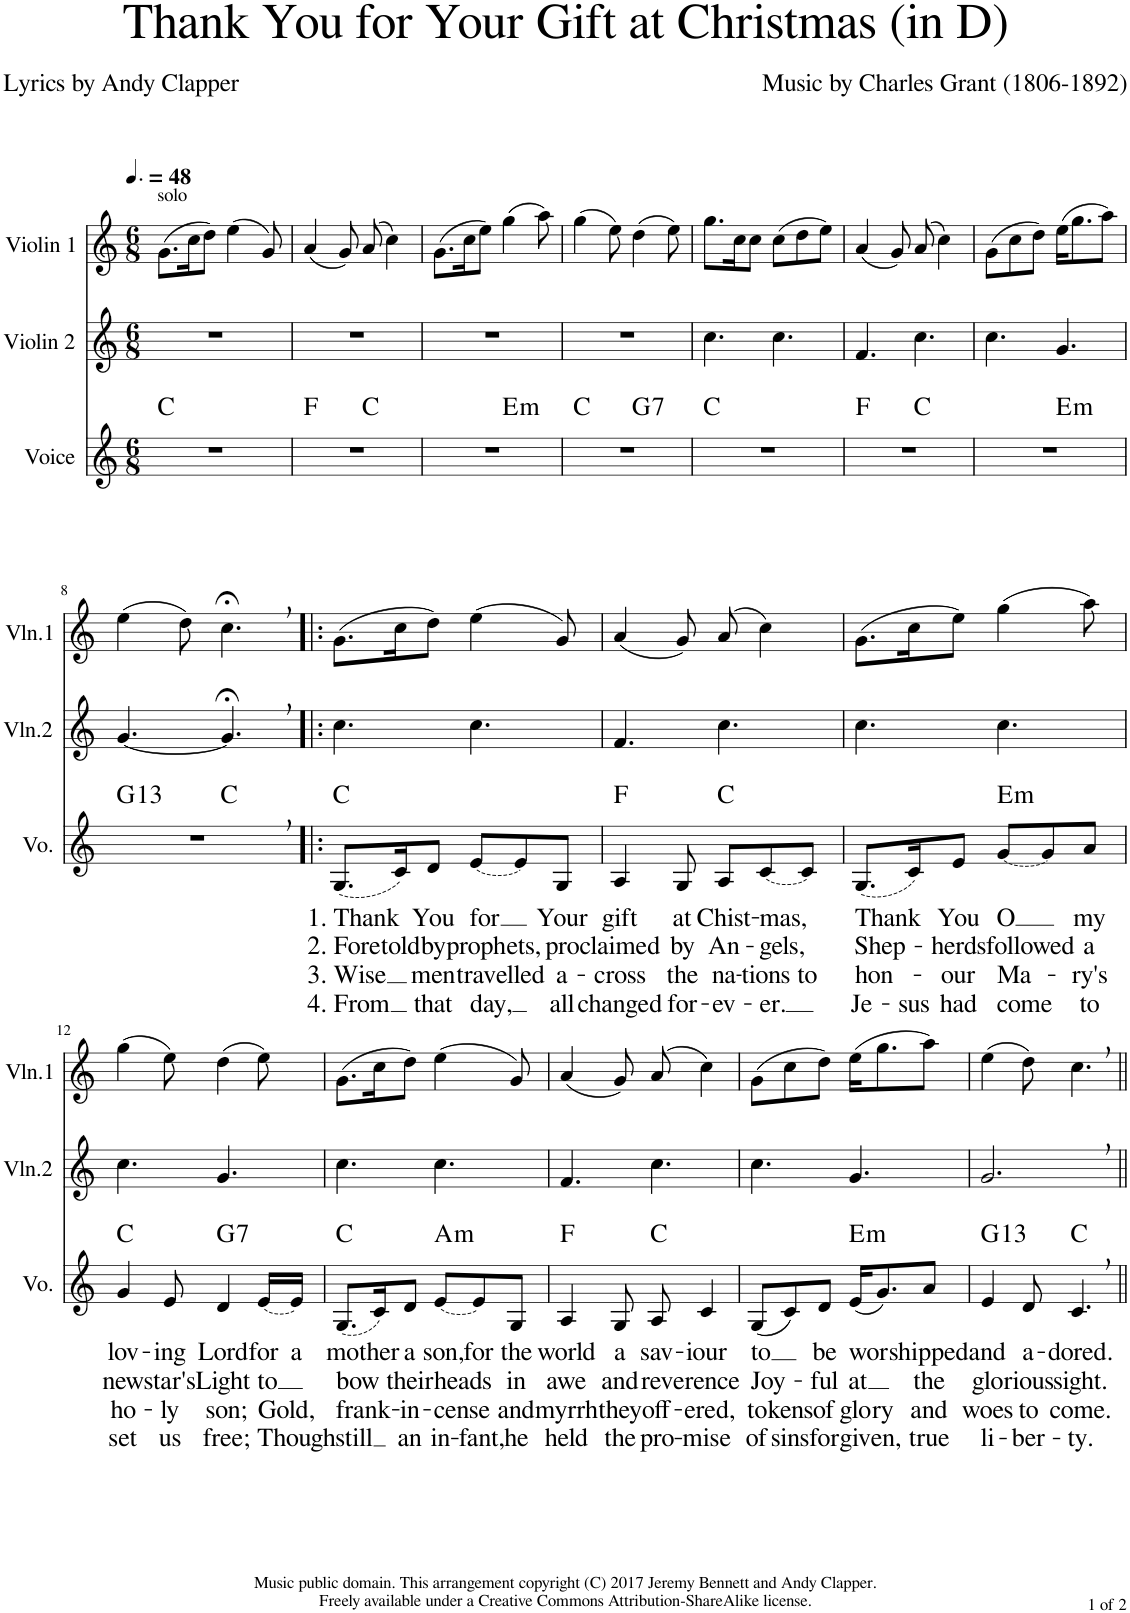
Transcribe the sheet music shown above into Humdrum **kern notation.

**kern	**text	**text	**text	**text	**harte	**kern	**kern
*part3	*part3	*part3	*part3	*part3	*part3	*part2	*part1
*staff3	*staff3	*staff3	*staff3	*staff3	*	*staff2	*staff1
*I"Voice	*	*	*	*	*	*I"Violin 2	*I"Violin 1
*I'Vo.	*	*	*	*	*	*I'Vln.2	*I'Vln.1
*clefG2	*	*	*	*	*	*clefG2	*clefG2
*k[]	*	*	*	*	*	*k[]	*k[]
*M6/8	*	*	*	*	*	*M6/8	*M6/8
*MM72	*	*	*	*	*	*MM72	*MM72
=1	=1	=1	=1	=1	=1	=1	=1
!	!	!	!	!	!	!	!LO:TX:a:t=solo
2.r	.	.	.	.	C:maj	2.r	(8.g\L
.	.	.	.	.	.	.	16cc\K
.	.	.	.	.	.	.	8dd\J)
.	.	.	.	.	.	.	(4ee\
.	.	.	.	.	.	.	8g/)
=2	=2	=2	=2	=2	=2	=2	=2
*^	*	*	*	*	*	*	*
2.r	4.ryy	.	.	.	.	F:maj	2.r	(4a/
.	.	.	.	.	.	.	.	8g/)
.	4.ryy	.	.	.	.	C:maj	.	(8a/
.	.	.	.	.	.	.	.	4cc\)
=3	=3	=3	=3	=3	=3	=3	=3	=3
2.r	4.ryy	.	.	.	.	.	2.r	(8.g\L
.	.	.	.	.	.	.	.	16cc\K
.	.	.	.	.	.	.	.	8ee\J)
!	!	!	!	!	!	!LO:H:kt=m	!	!
.	4.ryy	.	.	.	.	E:min	.	(4gg\
.	.	.	.	.	.	.	.	8aa\)
=4	=4	=4	=4	=4	=4	=4	=4	=4
2.r	4.ryy	.	.	.	.	C:maj	2.r	(4gg\
.	.	.	.	.	.	.	.	8ee\)
!	!	!	!	!	!	!LO:H:kt=7	!	!
.	4.ryy	.	.	.	.	G:7	.	(4dd\
.	.	.	.	.	.	.	.	8ee\)
*v	*v	*	*	*	*	*	*	*
=5	=5	=5	=5	=5	=5	=5	=5
2.r	.	.	.	.	C:maj	4.cc\	8.gg\L
.	.	.	.	.	.	.	16cc\K
.	.	.	.	.	.	.	8cc\J
.	.	.	.	.	.	4.cc\	(8cc\L
.	.	.	.	.	.	.	8dd\
.	.	.	.	.	.	.	8ee\J)
=6	=6	=6	=6	=6	=6	=6	=6
*^	*	*	*	*	*	*	*
2.r	4.ryy	.	.	.	.	F:maj	4.f/	(4a/
.	.	.	.	.	.	.	.	8g/)
.	4.ryy	.	.	.	.	C:maj	4.cc\	(8a/
.	.	.	.	.	.	.	.	4cc\)
=7	=7	=7	=7	=7	=7	=7	=7	=7
2.r	4.ryy	.	.	.	.	.	4.cc\	(8g\L
.	.	.	.	.	.	.	.	8cc\
.	.	.	.	.	.	.	.	8dd\J)
!	!	!	!	!	!	!LO:H:kt=m	!	!
.	4.ryy	.	.	.	.	E:min	4.g/	(16ee\KL
.	.	.	.	.	.	.	.	8.gg\
.	.	.	.	.	.	.	.	8aa\J)
!!LO:LB:g=z
=8	=8	=8	=8	=8	=8	=8	=8	=8
!	!	!	!	!	!	!LO:H:kt=13	!	!
2.r	4.ryy	.	.	.	.	G:9(11,13)	[4.g/	(4ee\
.	.	.	.	.	.	.	.	8dd\)
.	4.ryy	.	.	.	.	C:maj	4.g;<,/]	4.cc;<,\
=9!|:	=9!|:	=9!|:	=9!|:	=9!|:	=9!|:	=9!|:	=9!|:	=9!|:
!	!	!LO:LY:b	!LO:LY:b	!LO:LY:b	!LO:LY:b	!	!	!
*v	*v	*	*	*	*	*	*	*
(8.G/L	1. Thank	2. Fore-	3. Wise	4. From	C:maj	4.cc\	(8.g\L
!	!	!LO:LY:b	!	!	!	!	!
16c/K)	.	-told	.	.	.	.	16cc\K
!	!LO:LY:b	!LO:LY:b	!LO:LY:b	!LO:LY:b	!	!	!
8d/J	You	by	men	that	.	.	8dd\J)
!LO:T:dash	!LO:LY:b	!LO:LY:b	!LO:LY:b	!LO:LY:b	!	!	!
[8e/L	for	proph-	trav-	day,	.	4.cc\	(4ee\
!	!	!LO:LY:b	!LO:LY:b	!	!	!	!
8e/]	.	-ets,	-elled	.	.	.	.
!	!LO:LY:b	!LO:LY:b	!LO:LY:b	!LO:LY:b	!	!	!
8G/J	Your	pro-	a-	all	.	.	8g/)
=10	=10	=10	=10	=10	=10	=10	=10
!	!LO:LY:b	!LO:LY:b	!LO:LY:b	!LO:LY:b	!	!	!
4A/	gift	-claimed	-cross	changed	F:maj	4.f/	(4a/
!	!LO:LY:b	!LO:LY:b	!LO:LY:b	!LO:LY:b	!	!	!
8G/	at	by	the	for-	.	.	8g/)
!	!LO:LY:b	!LO:LY:b	!LO:LY:b	!LO:LY:b	!	!	!
8A/L	Chist-	An-	na-	-ev-	C:maj	4.cc\	(8a/
!LO:T:dash	!LO:LY:b	!LO:LY:b	!LO:LY:b	!LO:LY:b	!	!	!
[8c/	-mas,	-gels,	-tions	-er.	.	.	4cc\)
!	!	!	!LO:LY:b	!	!	!	!
8c/J]	.	.	to	.	.	.	.
=11	=11	=11	=11	=11	=11	=11	=11
!	!LO:LY:b	!LO:LY:b	!LO:LY:b	!LO:LY:b	!	!	!
(8.G/L	Thank	Shep-	hon-	Je-	.	4.cc\	(8.g\L
!	!	!	!	!LO:LY:b	!	!	!
16c/K)	.	.	.	-sus	.	.	16cc\K
!	!LO:LY:b	!LO:LY:b	!LO:LY:b	!LO:LY:b	!	!	!
8e/J	You	-herds	-our	had	.	.	8ee\J)
!LO:T:dash	!LO:LY:b	!LO:LY:b	!LO:LY:b	!LO:LY:b	!LO:H:kt=m	!	!
[8g/L	O	foll-	Ma-	come	E:min	4.cc\	(4gg\
!	!	!LO:LY:b	!	!	!	!	!
8g/]	.	-owed	.	.	.	.	.
!	!LO:LY:b	!LO:LY:b	!LO:LY:b	!LO:LY:b	!	!	!
8a/J	my	a	-ry's	to	.	.	8aa\)
!!LO:LB:g=z
=12	=12	=12	=12	=12	=12	=12	=12
!	!LO:LY:b	!LO:LY:b	!LO:LY:b	!LO:LY:b	!	!	!
4g/	lov-	new	ho-	set	C:maj	4.cc\	(4gg\
!	!LO:LY:b	!LO:LY:b	!LO:LY:b	!LO:LY:b	!	!	!
8e/	-ing	star's	-ly	us	.	.	8ee\)
!	!LO:LY:b	!LO:LY:b	!LO:LY:b	!LO:LY:b	!LO:H:kt=7	!	!
4d/	Lord	Light	son;	free;	G:7	4.g/	(4dd\
!LO:T:dash	!LO:LY:b	!LO:LY:b	!LO:LY:b	!LO:LY:b	!	!	!
[16e/LL	for	to	Gold,	Though	.	.	8ee\)
!	!LO:LY:b	!	!	!	!	!	!
16e/JJ]	a	.	.	.	.	.	.
=13	=13	=13	=13	=13	=13	=13	=13
!	!LO:LY:b	!LO:LY:b	!LO:LY:b	!LO:LY:b	!	!	!
(8.G/L	mo-	bow	frank-	still	C:maj	4.cc\	(8.g\L
!	!LO:LY:b	!	!	!	!	!	!
16c/K)	-ther	.	.	.	.	.	16cc\K
!	!LO:LY:b	!LO:LY:b	!LO:LY:b	!LO:LY:b	!	!	!
8d/J	a	their	-in-	an	.	.	8dd\J)
!LO:T:dash	!LO:LY:b	!LO:LY:b	!LO:LY:b	!LO:LY:b	!LO:H:kt=m	!	!
[8e/L	son,	heads	-cense	in-	A:min	4.cc\	(4ee\
!	!LO:LY:b	!	!	!LO:LY:b	!	!	!
8e/]	for	.	.	-fant,	.	.	.
!	!LO:LY:b	!LO:LY:b	!LO:LY:b	!LO:LY:b	!	!	!
8G/J	the	in	and	he	.	.	8g/)
=14	=14	=14	=14	=14	=14	=14	=14
!	!LO:LY:b	!LO:LY:b	!LO:LY:b	!LO:LY:b	!	!	!
4A/	world	awe	myrrh	held	F:maj	4.f/	(4a/
!	!LO:LY:b	!LO:LY:b	!LO:LY:b	!LO:LY:b	!	!	!
8G/	a	and	they	the	.	.	8g/)
!	!LO:LY:b	!LO:LY:b	!LO:LY:b	!LO:LY:b	!	!	!
8A/	sav-	rev-	off-	pro-	C:maj	4.cc\	(8a/
!	!LO:LY:b	!LO:LY:b	!LO:LY:b	!LO:LY:b	!	!	!
4c/	-iour	-erence	-ered,	-mise	.	.	4cc\)
=15	=15	=15	=15	=15	=15	=15	=15
!	!LO:LY:b	!LO:LY:b	!LO:LY:b	!LO:LY:b	!	!	!
(8G/L	to	Joy-	to-	of	.	4.cc\	(8g\L
!	!	!	!LO:LY:b	!LO:LY:b	!	!	!
8c/)	.	.	-kens	sins	.	.	8cc\
!	!LO:LY:b	!LO:LY:b	!LO:LY:b	!LO:LY:b	!	!	!
8d/J	be	-ful	of	for-	.	.	8dd\J)
!	!LO:LY:b	!LO:LY:b	!LO:LY:b	!LO:LY:b	!LO:H:kt=m	!	!
(16e/KL	wor-	at	glo-	-giv-	E:min	4.g/	(16ee\KL
!	!	!	!LO:LY:b	!LO:LY:b	!	!	!
8.g/)	.	.	-ry	-en,	.	.	8.gg\
!	!LO:LY:b	!LO:LY:b	!LO:LY:b	!LO:LY:b	!	!	!
8a/J	-shipped	the	and	true	.	.	8aa\J)
=16	=16	=16	=16	=16	=16	=16	=16
!	!LO:LY:b	!LO:LY:b	!LO:LY:b	!LO:LY:b	!LO:H:kt=13	!	!
4e/	and	glo-	woes	li-	G:9(11,13)	2.g,/	(4ee\
!	!LO:LY:b	!LO:LY:b	!LO:LY:b	!LO:LY:b	!	!	!
8d/	a-	-rious	to	-ber-	.	.	8dd\)
!	!LO:LY:b	!LO:LY:b	!LO:LY:b	!LO:LY:b	!	!	!
4.c,/	-dored.	sight.	come.	-ty.	C:maj	.	4.cc,\
=||	=||	=||	=||	=||	=||	=||	=||
*-	*-	*-	*-	*-	*-	*-	*-
